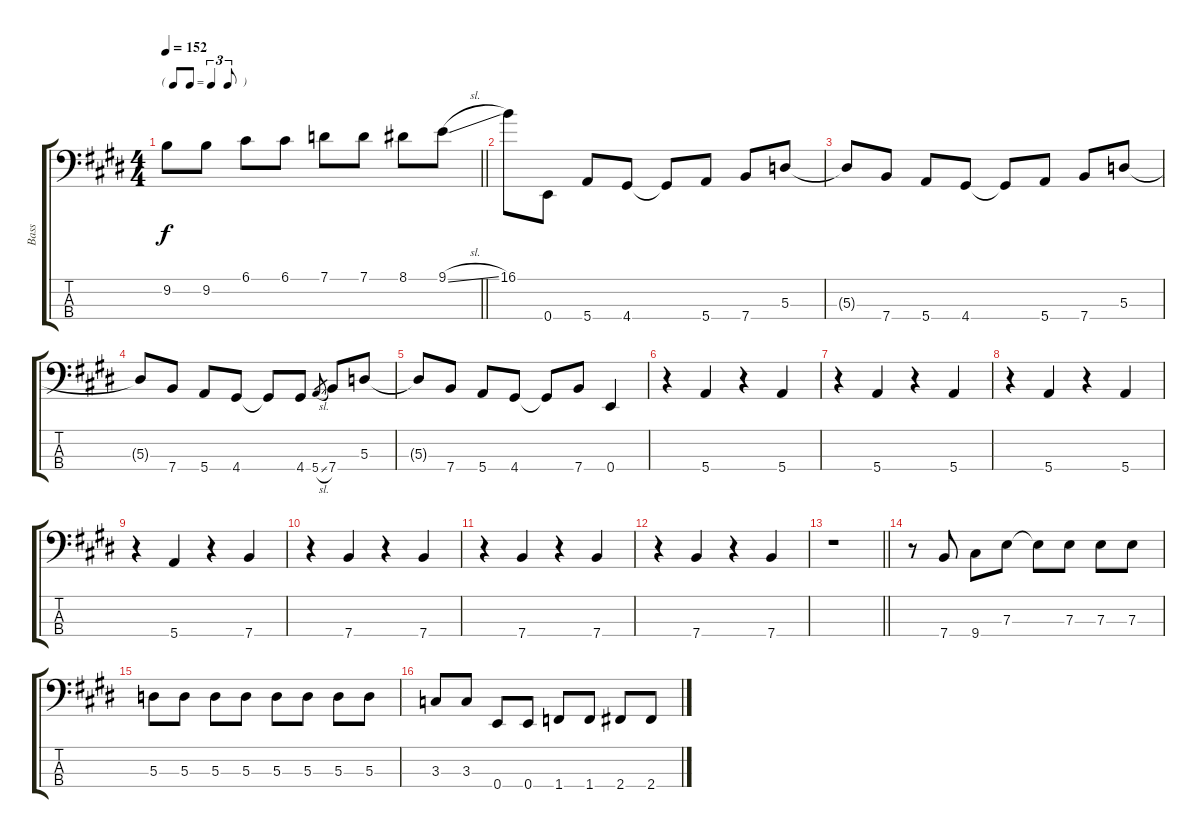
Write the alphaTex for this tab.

\track ("Bass" "Bass") {instrument electricbasspick}
\staff {score tabs}
\tuning (G2 D2 A1 E1) {hide}
\ts (4 4)
\tf triplet8th
\tempo 152
\clef f4
\barLineRight lightlight
\ks e
9.2.8{dy f} 9.2.8 6.1.8 6.1.8 7.1.8 7.1.8 8.1.8 9.1{sl}.8 |
\ks c#minor
16.1.8 0.4.8 5.4.8 4.4.8 4.4{t}.8 5.4.8 7.4.8 5.3.8 |
5.3{t}.8 7.4.8 5.4.8 4.4.8 4.4{t}.8 5.4.8 7.4.8 5.3.8 |
\ks e
5.3{t}.8 7.4.8 5.4.8 4.4.8 4.4{t}.8 4.4.8 5.4{sl}.8{gr} 7.4.8 5.3.8 |
\ks c#minor
5.3{t}.8 7.4.8 5.4.8 4.4.8 4.4{t}.8 7.4.8 0.4.4 |
r.4 5.4.4 r.4 5.4.4 |
\ks e
r.4 5.4.4 r.4 5.4.4 |
\ks c#minor
r.4 5.4.4 r.4 5.4.4 |
r.4 5.4.4 r.4 7.4.4 |
r.4 7.4.4 r.4 7.4.4 |
\ks e
r.4 7.4.4 r.4 7.4.4 |
\ks c#minor
r.4 7.4.4 r.4 7.4.4 |
\barLineRight lightlight
r.1 |
\ks e
r.8 7.4.8 9.4.8 7.3.8 7.3{t}.8 7.3.8 7.3.8 7.3.8 |
\ks c#minor
5.3.8 5.3.8 5.3.8 5.3.8 5.3.8 5.3.8 5.3.8 5.3.8 |
3.3.8 3.3.8 0.4.8 0.4.8 1.4.8 1.4.8 2.4.8 2.4.8
